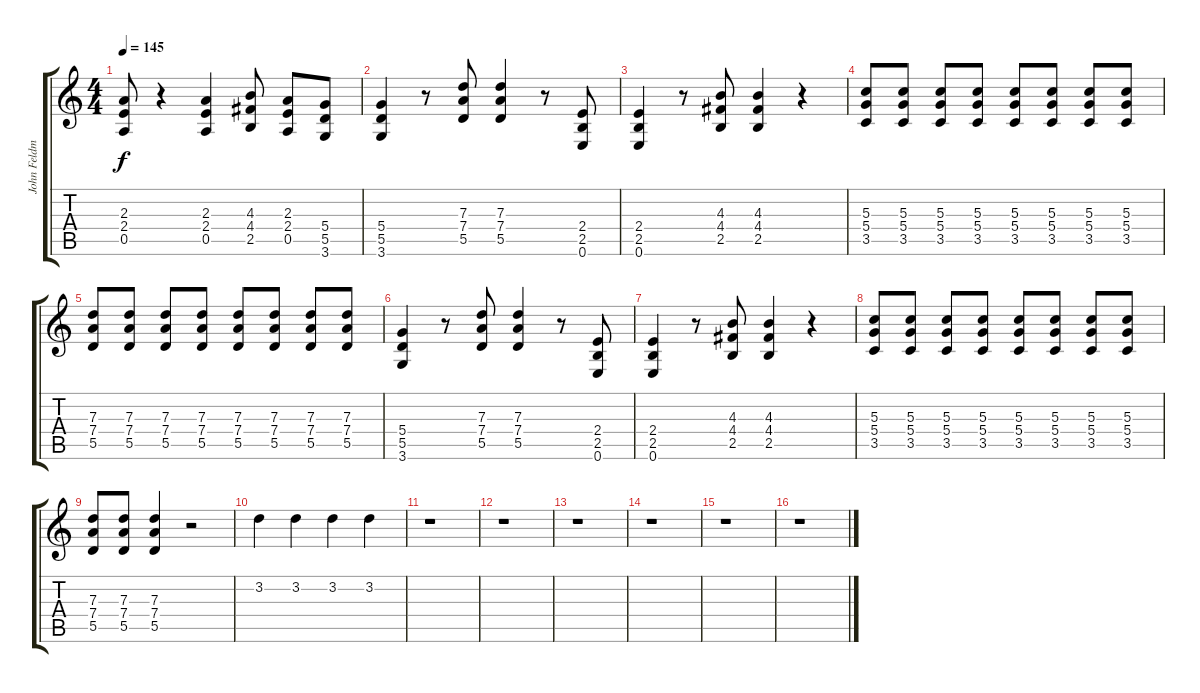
\track ("John Feldman" "John Feldm") {instrument overdrivenguitar}
\staff {score tabs}
\tuning (E4 B3 G3 D3 A2 E2) {hide}
\ts (4 4)
\tempo 145
\clef g2
\ks c
(2.3 2.4 0.5).8{dy f} r.4 (2.3 2.4 0.5).4 (4.3 4.4 2.5).8 (2.3 2.4 0.5).8 (5.4 5.5 3.6).8 |
(5.4 5.5 3.6).4 r.8 (7.3 7.4 5.5).8 (7.3 7.4 5.5).4 r.8 (2.4 2.5 0.6).8 |
(2.4 2.5 0.6).4 r.8 (4.3 4.4 2.5).8 (4.3 4.4 2.5).4 r.4 |
(5.3 5.4 3.5).8 (5.3 5.4 3.5).8 (5.3 5.4 3.5).8 (5.3 5.4 3.5).8 (5.3 5.4 3.5).8 (5.3 5.4 3.5).8 (5.3 5.4 3.5).8 (5.3 5.4 3.5).8 |
(7.3 7.4 5.5).8 (7.3 7.4 5.5).8 (7.3 7.4 5.5).8 (7.3 7.4 5.5).8 (7.3 7.4 5.5).8 (7.3 7.4 5.5).8 (7.3 7.4 5.5).8 (7.3 7.4 5.5).8 |
(5.4 5.5 3.6).4 r.8 (7.3 7.4 5.5).8 (7.3 7.4 5.5).4 r.8 (2.4 2.5 0.6).8 |
(2.4 2.5 0.6).4 r.8 (4.3 4.4 2.5).8 (4.3 4.4 2.5).4 r.4 |
(5.3 5.4 3.5).8 (5.3 5.4 3.5).8 (5.3 5.4 3.5).8 (5.3 5.4 3.5).8 (5.3 5.4 3.5).8 (5.3 5.4 3.5).8 (5.3 5.4 3.5).8 (5.3 5.4 3.5).8 |
(7.3 7.4 5.5).8 (7.3 7.4 5.5).8 (7.3 7.4 5.5).4 r.2 |
3.2.4 3.2.4 3.2.4 3.2.4 |
r.1 |
r.1 |
r.1 |
r.1 |
r.1 |
r.1
